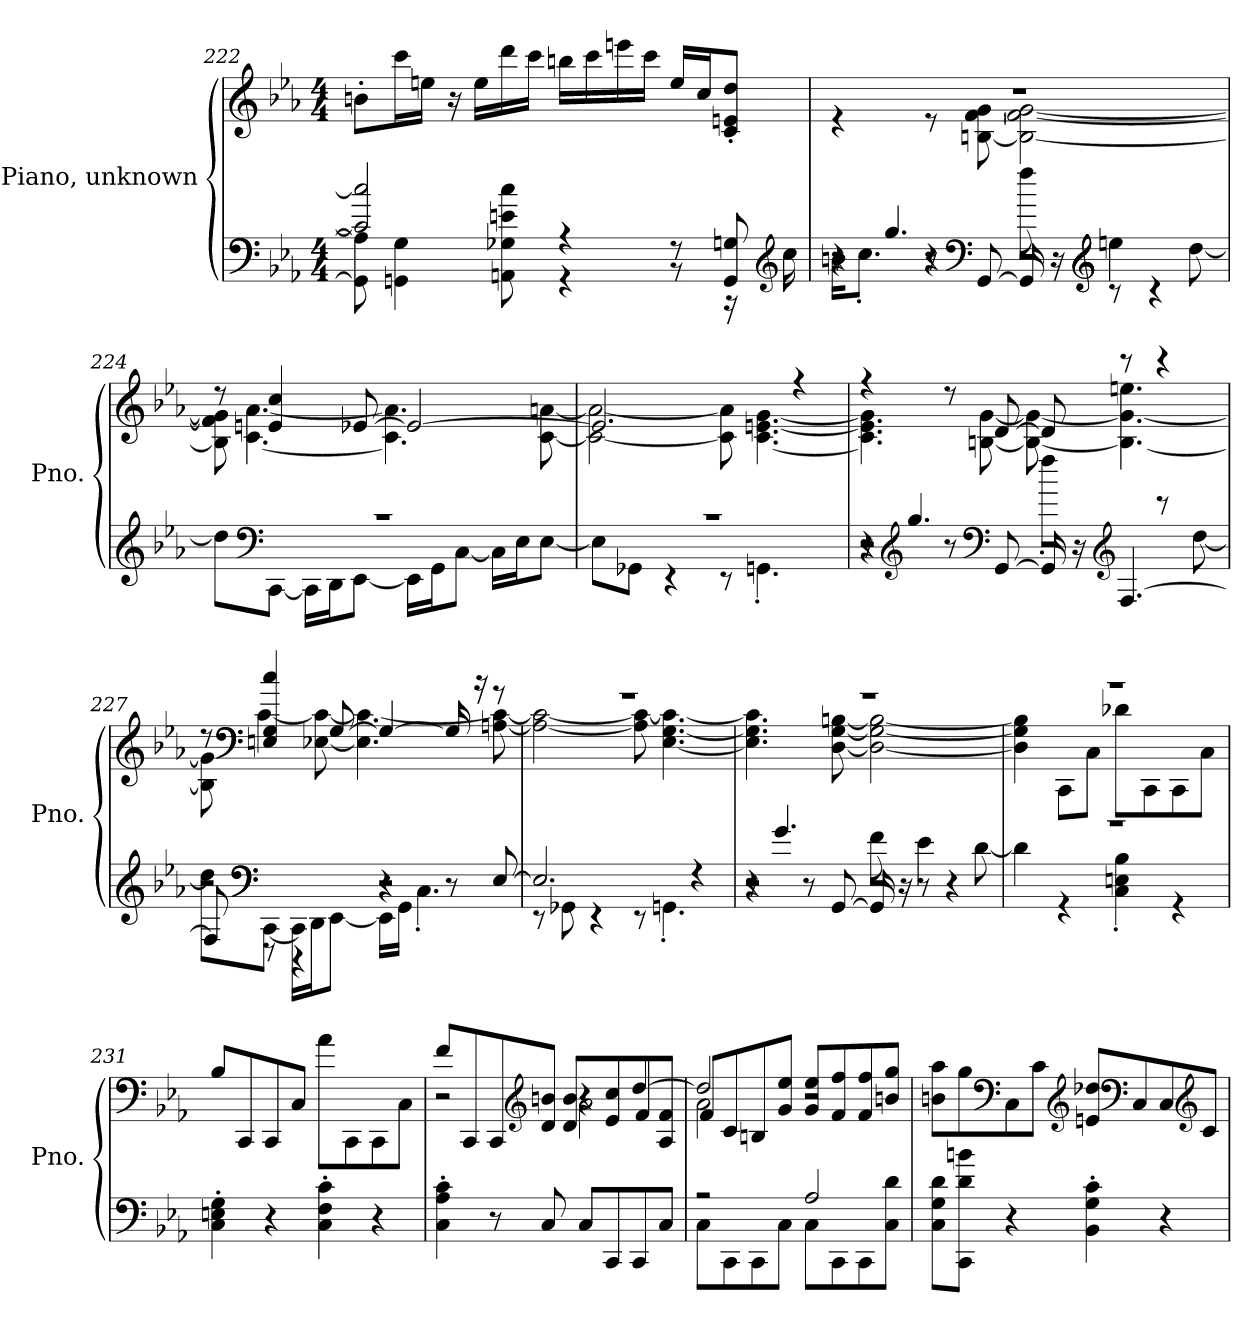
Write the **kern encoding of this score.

**kern	**kern
*part1	*part1
*staff2	*staff1
*I"Piano, unknown	*
*I'Pno.	*
*clefF4	*clefG2
*k[b-e-a-]	*k[b-e-a-]
*M4/4	*M4/4
=222	=222
*^	*
2c/] 2cc/]	8GG-\] 8A\]	8bn'\L
.	4GGn\ 4G\	16ccc\L
.	.	16een\JJ
.	.	16r
.	.	16ee\LL
.	8AAn\ 8G-X\ 8en\ 8cc\	16ddd\
.	.	16ccc\JJ
4r	4r	16bbn\LL
.	.	16ccc\
.	.	16eeen\
.	.	16ccc\JJ
8r	8r	16ee/LL
.	.	16cc/J
8GG/ 8Gn/	16r	8c/' 8en/' 8dd/'J
*clefG2	*	*
.	16cc\	.
!!LO:LB:g=z
=223	=223	=223
*	*^	*^
8r	16bn\KL	4r	1r	4r
.	8.cc'\J	.	.	.
4.gg/	.	.	.	.
.	4r	8r	.	8r
*clefF4	*	*	*	*
.	.	[8GG/	.	[8Bn\ [8f\ [8g\
2r	8ff\	16GG/]	.	2B\_ 2f\_ 2g\_
.	.	16r	.	.
*clefG2	*	*	*	*
.	4een\	8r	.	.
.	.	4r	.	.
.	[8dd\	.	.	.
*	*v	*v	*	*
=224	=224	=224	=224
1r	8dd\L]	8r	8B\] 8f\] 8g\]
*clefF4	*	*	*
.	[8CC\J	4en/ 4cc/	[4.c\ [4.a-\
.	16CC\LL]	.	.
.	16DD\J	.	.
.	[8EE-\J	[8e-X/	.
.	16EE-\LL]	2e-/_	4.c\] 4.a-\]
.	16GG\J	.	.
.	[8C\J	.	.
.	16C\LL]	.	.
.	16E-\J	.	.
.	[8E-\J	.	[8c\ [8an\
=225	=225	=225	=225
1r	8E-\L]	2.e-/]	2c\_ 2a\_
.	8GG-X\J	.	.
.	4r	.	.
.	8r	.	8c\] 8a\]
.	4.GGn'\	.	[4.c\ [4.en\ [4.g\
.	.	4r	.
!!LO:LB:g=z	!!
=226	=226	=226	=226
*	*^	*	*
8r	2r	4r	4r	4.c\] 4.e\] 4.g\]
*clefG2	*	*	*	*
4.gg/	.	.	.	.
.	.	8r	8r	.
*clefF4	*	*	*	*
.	.	[8GG/	[8d/	[8Bn\ [8g\
2r	4ff'\	16GG/]	8d/]	8B\_ 8g\_
.	.	16r	.	.
*clefG2	*	*	*	*
.	.	[4.F/	8r	4.B\_ 4.g\_ 4.een\
.	8r	.	4r	.
.	[8dd\	.	.	.
=227	=227	=227	=227	=227
2r	8dd\L]	8F/]	8r	8B\] 8g\]
*clefF4	*	*	*clefF4	*
.	[8CC\J	8r	4En/ 4G/ 4cc/	[4c\
.	16CC\LL]	4r	.	.
.	16DD\J	.	.	.
.	[8EE-\J	.	[8G/	[8E-X\ 8c\_
4r	16EE-\LL]	2r	4G/_	4.E-\] 4.c\_
.	16GG\JJ	.	.	.
.	4.C'\	.	.	.
8r	.	.	16G/]	.
.	.	.	16r	.
[8E-/	.	.	8r	[8An\ 8c\_
*	*v	*v	*	*
!!LO:LB:g=z	!!
=228	=228	=228	=228
2.E-/]	8r	1r	2A\_ 2c\_
.	8GG-X\	.	.
.	4r	.	.
.	8r	.	8A\] 8c\_
.	4.GGn'\	.	[4.E-\ [4.G\ 4.c\_
4r	.	.	.
=229	=229	=229	=229
*	*^	*	*
8r	2r	4r	1r	4.E-\] 4.G\] 4.c\]
4.g/	.	.	.	.
.	.	8r	.	.
.	.	[8GG/	.	[8D\ [8G\ [8Bn\
2r	8f\	16GG/]	.	2D\_ 2G\_ 2B\_
.	.	16r	.	.
.	4e-\	8r	.	.
.	.	4r	.	.
.	[8d\	.	.	.
*	*v	*v	*	*
=230	=230	=230	=230
1r	4d\]	1r	4D\] 4G\] 4B\]
.	4r	.	8CC\L
.	.	.	8C\J
.	4C\' 4En\' 4B-\'	.	8d-X\L
.	.	.	8CC\
.	4r	.	8CC\
.	.	.	8C\J
*v	*v	*	*
*	*v	*v
=231	=231
4C\' 4En\' 4G\'	8B-/L
.	8CC/
4r	8CC/
.	8C/J
4C\' 4F\' 4c\'	8a-\L
.	8CC\
4r	8CC\
.	8C\J
!!LO:LB:g=z
=232	=232
*	*^
*	*	*^
4C\' 4A-\' 4c\'	2r	2r	8f/L
.	.	.	8CC/
8r	.	.	8CC/
*	*clefG2	*	*
8C/	.	.	8d/ 8bn/J
8C/L	4r	2a-\	8d/ 8b/L
8CC/	.	.	8e-/ 8cc/
8CC/	[4dd/	.	8f/
8C/J	.	.	8A-/ 8f/J
=233	=233	=233	=233
*^	*	*	*
2r	8C\L	2dd/]	2a-\	8f/L
.	8CC\	.	.	8c/
.	8CC\	.	.	8Bn/
.	8C\J	.	.	8g/ 8ee-/J
2A-/	8C\L	2r	2r	8g/ 8ee-/L
.	8CC\	.	.	8f/ 8ff/
.	8CC\	.	.	8f/ 8ff/
.	8C\ 8d\J	.	.	8bn/ 8gg/J
*v	*v	*	*	*
*	*v	*v	*v
=234	=234
8C\ 8G\ 8d\L	8bn\ 8aa-\L
8CC\ 8d\ 8bn\J	8gg\
*	*clefF4
4r	8C\
.	8c\J
*	*clefG2
4BB-\' 4G\' 4c\'	8en/ 8dd-X/L
*	*clefF4
.	8C/
4r	8C/
*	*clefG2
.	8c/J
=	=
*-	*-
